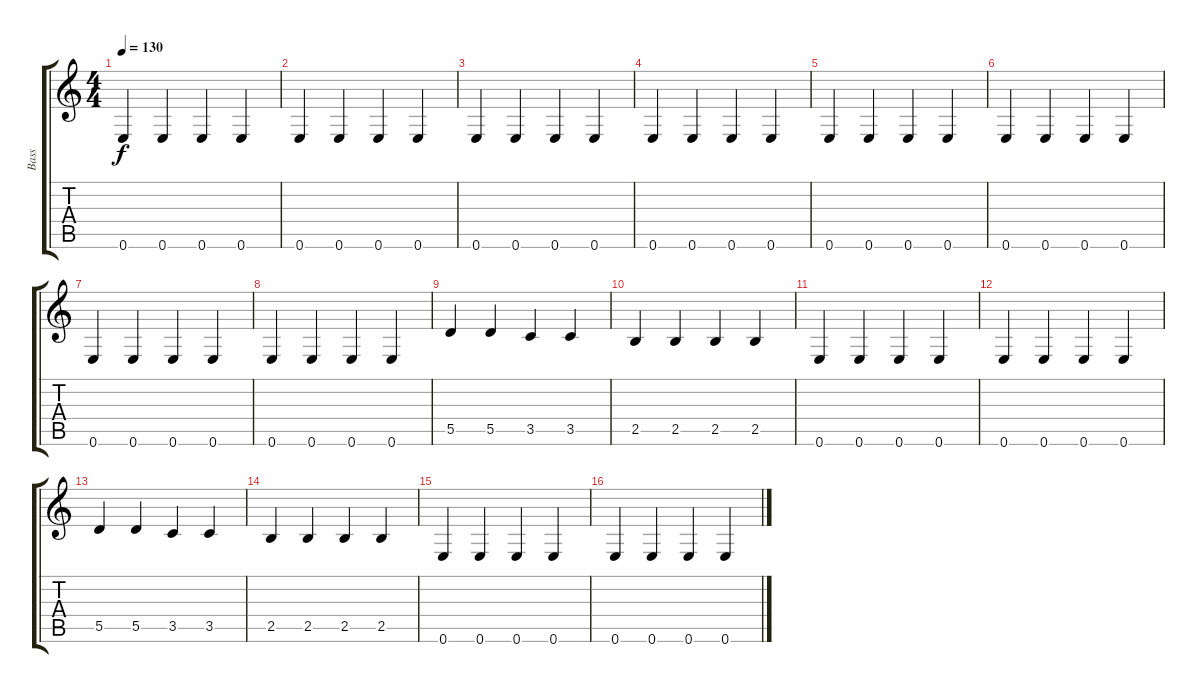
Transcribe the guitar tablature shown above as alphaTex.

\track ("Bass" "Bass") {instrument fretlessbass}
\staff {score tabs}
\tuning (E4 B3 G3 D3 A2 E2) {hide}
\ts (4 4)
\tempo 130
\clef g2
\ks c
0.6.4{dy f} 0.6.4 0.6.4 0.6.4 |
0.6.4 0.6.4 0.6.4 0.6.4 |
0.6.4 0.6.4 0.6.4 0.6.4 |
0.6.4 0.6.4 0.6.4 0.6.4 |
0.6.4 0.6.4 0.6.4 0.6.4 |
0.6.4 0.6.4 0.6.4 0.6.4 |
0.6.4 0.6.4 0.6.4 0.6.4 |
0.6.4 0.6.4 0.6.4 0.6.4 |
5.5.4 5.5.4 3.5.4 3.5.4 |
2.5.4 2.5.4 2.5.4 2.5.4 |
0.6.4 0.6.4 0.6.4 0.6.4 |
0.6.4 0.6.4 0.6.4 0.6.4 |
5.5.4 5.5.4 3.5.4 3.5.4 |
2.5.4 2.5.4 2.5.4 2.5.4 |
0.6.4 0.6.4 0.6.4 0.6.4 |
0.6.4 0.6.4 0.6.4 0.6.4
